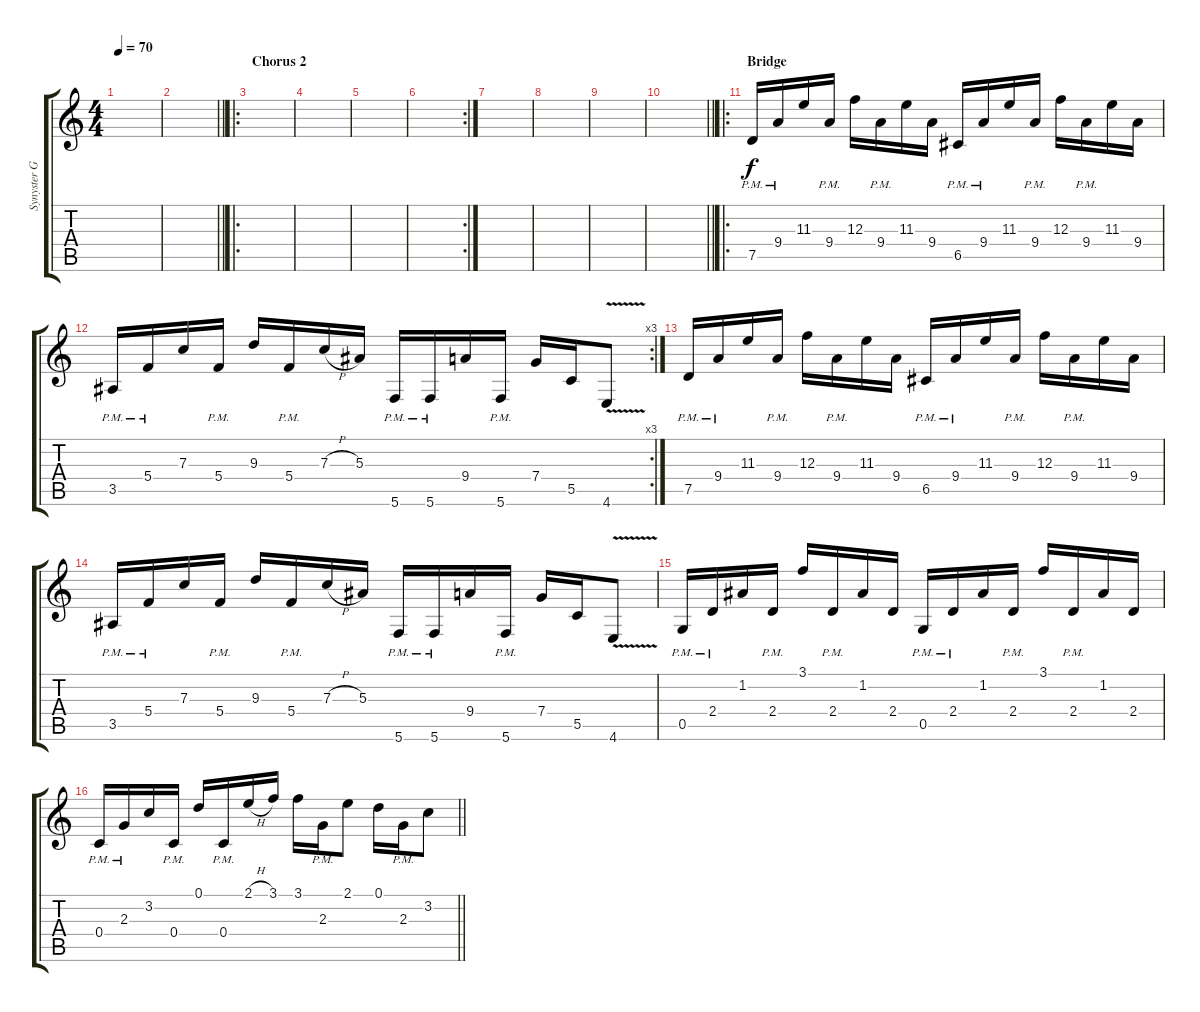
\track ("Synyster Gates | Gtr. 1 - Drop C" "Synyster G") {instrument distortionguitar}
\staff {score tabs}
\tuning (D4 A3 F3 C3 G2 C2) {hide}
\ts (4 4)
\tempo 70
\clef g2
\ks c
|
\barLineRight lightlight
|
\ro
\section ("" "Chorus 2")
|
|
|
\rc 2
|
|
|
|
\barLineRight lightlight
|
\ro
\section ("" "Bridge")
7.5{pm}.16 9.4{pm}.16 11.3.16 9.4{pm}.16 12.3.16 9.4{pm}.16 11.3.16 9.4.16 6.5{pm}.16 9.4{pm}.16 11.3.16 9.4{pm}.16 12.3.16 9.4{pm}.16 11.3.16 9.4.16 |
\rc 3
3.5{pm}.16 5.4{pm}.16 7.3.16 5.4{pm}.16 9.3.16 5.4{pm}.16 7.3{h}.16 5.3.16 5.6{pm}.16 5.6{pm}.16 9.4.16 5.6{pm}.16 7.4.16 5.5.16 4.6{v}.8 |
7.5{pm}.16 9.4{pm}.16 11.3.16 9.4{pm}.16 12.3.16 9.4{pm}.16 11.3.16 9.4.16 6.5{pm}.16 9.4{pm}.16 11.3.16 9.4{pm}.16 12.3.16 9.4{pm}.16 11.3.16 9.4.16 |
3.5{pm}.16 5.4{pm}.16 7.3.16 5.4{pm}.16 9.3.16 5.4{pm}.16 7.3{h}.16 5.3.16 5.6{pm}.16 5.6{pm}.16 9.4.16 5.6{pm}.16 7.4.16 5.5.16 4.6{v}.8 |
0.5{pm}.16 2.4{pm}.16 1.2.16 2.4{pm}.16 3.1.16 2.4{pm}.16 1.2.16 2.4.16 0.5{pm}.16 2.4{pm}.16 1.2.16 2.4{pm}.16 3.1.16 2.4{pm}.16 1.2.16 2.4.16 |
\barLineRight lightlight
0.4{pm}.16 2.3{pm}.16 3.2.16 0.4{pm}.16 0.1.16 0.4{pm}.16 2.1{h}.16 3.1.16 3.1.16 2.3{pm}.16 2.1.8 0.1.16 2.3{pm}.16 3.2.8
